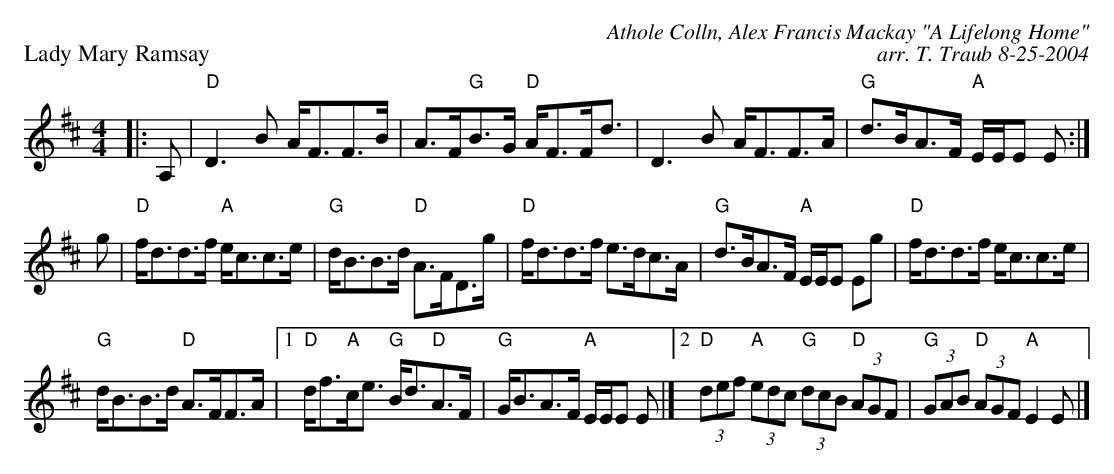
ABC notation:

X:1
P: Lady Mary Ramsay
C: Athole Colln, Alex Francis Mackay "A Lifelong Home"
C: arr. T. Traub 8-25-2004
M: 4/4
L: 1/8
K: D
|: A,|"D"D3 B A<FF>B|A>F"G"B>G "D"A<FF<d|D3 B A<FF>A|"G"d>BA>F "A"E/E/E E :|
g|"D"f<dd>f "A"e<cc>e|"G"d<BB>d "D"A>FD>g|"D"f<dd>f e>dc>A|"G"d>BA>F "A"E/E/E Eg|"D"f<dd>f e<cc>e|
"G"d<BB>d "D"A>FF>A|1 "D"d<f"A"c<e "G"B<d"D"A>F|"G"G<BA>F "A"E/E/E E |]\
[2 "D"(3def "A"(3edc "G"(3dcB "D"(3AGF|"G"(3GAB "D"(3AGF "A"E2 E |]
